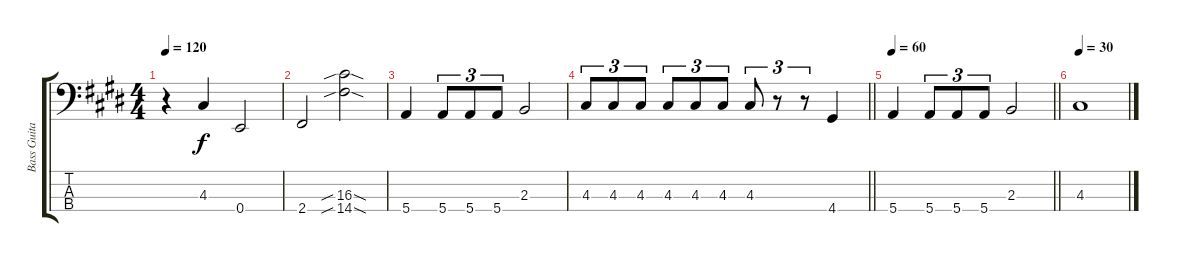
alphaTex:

\track ("Bass Guitar" "Bass Guita") {instrument electricbassfinger}
\staff {score tabs}
\tuning (G2 D2 A1 E1) {hide}
\ts (4 4)
\tempo 120
\clef f4
\ks c#minor
r.4{dy f} 4.3.4 0.4.2 |
2.4.2 (16.3{sib sod} 14.4{sib sod}).2 |
5.4.4 5.4.8{tu (3 2)} 5.4.8{tu (3 2)} 5.4.8{tu (3 2)} 2.3.2 |
\barLineRight lightlight
4.3.8{tu (3 2)} 4.3.8{tu (3 2)} 4.3.8{tu (3 2)} 4.3.8{tu (3 2)} 4.3.8{tu (3 2)} 4.3.8{tu (3 2)} 4.3.8{tu (3 2)} r.8{tu (3 2)} r.8{tu (3 2)} 4.4.4 |
\tempo 60
\barLineRight lightlight
5.4.4 5.4.8{tu (3 2)} 5.4.8{tu (3 2)} 5.4.8{tu (3 2)} 2.3.2 |
\tempo 30
4.3.1
